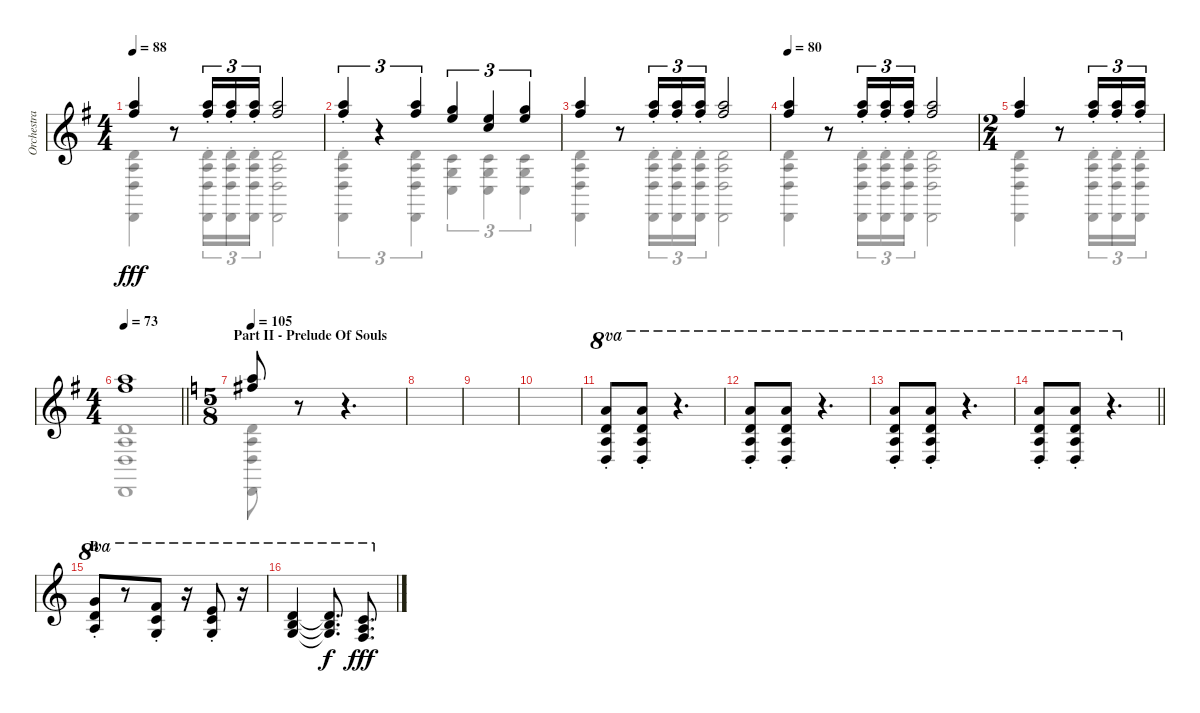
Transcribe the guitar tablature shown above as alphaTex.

\track ("Orchestra" "Orchestra") {instrument brasssection}
\staff {score}
\tuning (D4 A3 F3 C3 G2 D2) {hide}
\voice
\ts (4 4)
\tempo 88
\clef g2
\ks g
(19.1 21.2).4{dy fff} r.8 (19.1{st} 21.2{st}).16{tu (3 2)} (19.1{st} 21.2{st}).16{tu (3 2)} (19.1{st} 21.2{st}).16{tu (3 2)} (19.1 21.2).2 |
(19.1{st} 21.2{st}).4{tu (3 2)} r.4{tu (3 2)} (19.1 21.2).4{tu (3 2)} (17.1 19.2).4{tu (3 2)} (19.2 19.3).4{tu (3 2)} (17.1 19.2).4{tu (3 2)} |
(19.1 21.2).4 r.8 (19.1{st} 21.2{st}).16{tu (3 2)} (19.1{st} 21.2{st}).16{tu (3 2)} (19.1{st} 21.2{st}).16{tu (3 2)} (19.1 21.2).2 |
\tempo 80
(19.1 21.2).4 r.8 (19.1{st} 21.2{st}).16{tu (3 2)} (19.1{st} 21.2{st}).16{tu (3 2)} (19.1{st} 21.2{st}).16{tu (3 2)} (19.1 21.2).2 |
\ts (2 4)
(19.1 21.2).4 r.8 (19.1{st} 21.2{st}).16{tu (3 2)} (19.1{st} 21.2{st}).16{tu (3 2)} (19.1{st} 21.2{st}).16{tu (3 2)} |
\ts (4 4)
\tempo 73
\barLineRight lightlight
(19.1 21.2).1 |
\ts (5 8)
\section ("" "Part II - Prelude Of Souls")
\tempo 105
\ks aminor
(19.1 21.2).8 r.8 r.4{d} |
|
|
|
(19.1 17.2{st} 16.3{st} 14.4{st}).8{ot 8va instrument stringensemble1 beam merge} (19.1{st} 17.2{st} 16.3{st} 14.4{st}).8{ot 8va} r.4{d ot 8va} |
(19.1 17.2{st} 16.3{st} 14.4{st}).8{ot 8va beam merge} (19.1{st} 17.2{st} 16.3{st} 14.4{st}).8{ot 8va} r.4{d ot 8va} |
(19.1 17.2{st} 16.3{st} 14.4{st}).8{ot 8va beam merge} (19.1{st} 17.2{st} 16.3{st} 14.4{st}).8{ot 8va} r.4{d ot 8va} |
\barLineRight lightlight
(19.1 17.2{st} 16.3{st} 14.4{st}).8{ot 8va beam merge} (19.1{st} 17.2{st} 16.3{st} 14.4{st}).8{ot 8va} r.4{d ot 8va} |
\section ("" "B")
(17.1{st} 17.2{st} 16.3{st}).8{ot 8va} r.8{ot 8va} (15.1{st} 15.2{st} 14.3{st}).8{ot 8va} r.16{ot 8va} (14.1{st} 15.2{st} 14.3{st}).8{ot 8va} r.16{ot 8va} |
(12.1 14.2 14.3).4{ot 8va} (12.1{t} 14.2{t} 14.3{t}).8{d ot 8va dy f} (10.1 12.2 12.3).8{d ot 8va dy fff}
\voice
\clef g2
\ottava regular
\simile none
\ks g
(0.1 0.2 2.4 0.6).4{dy fff} r.8 (0.1{st} 0.2{st} 2.4{st} 0.6{st}).16{tu (3 2)} (0.1{st} 0.2{st} 2.4{st} 0.6{st}).16{tu (3 2)} (0.1{st} 0.2{st} 2.4{st} 0.6{st}).16{tu (3 2)} (0.1 0.2 2.4 0.6).2 |
(0.1{st} 0.2{st} 2.4{st} 0.6{st}).4{tu (3 2)} r.4{tu (3 2)} (0.1 0.2 2.4 0.6).4{tu (3 2)} (3.2 2.3 0.4).4{tu (3 2)} (3.2 2.3 0.4).4{tu (3 2)} (3.2 2.3 0.4).4{tu (3 2)} |
(0.1 0.2 2.4 0.6).4 r.8 (0.1{st} 0.2{st} 2.4{st} 0.6{st}).16{tu (3 2)} (0.1{st} 0.2{st} 2.4{st} 0.6{st}).16{tu (3 2)} (0.1{st} 0.2{st} 2.4{st} 0.6{st}).16{tu (3 2)} (0.1 0.2 2.4 0.6).2 |
(0.1 0.2 2.4 0.6).4 r.8 (0.1{st} 0.2{st} 2.4{st} 0.6{st}).16{tu (3 2)} (0.1{st} 0.2{st} 2.4{st} 0.6{st}).16{tu (3 2)} (0.1{st} 0.2{st} 2.4{st} 0.6{st}).16{tu (3 2)} (0.1 0.2 2.4 0.6).2 |
(0.1 0.2 2.4 0.6).4 r.8 (0.1{st} 0.2{st} 2.4{st} 0.6{st}).16{tu (3 2)} (0.1{st} 0.2{st} 2.4{st} 0.6{st}).16{tu (3 2)} (0.1{st} 0.2{st} 2.4{st} 0.6{st}).16{tu (3 2)} |
\barLineRight lightlight
(0.1 0.2 2.4 0.6).1 |
\ks aminor
(0.1 0.2 2.4 0.6).8 r.8 r.4{d} |
|
|
|
|
|
|
\barLineRight lightlight
|
|
